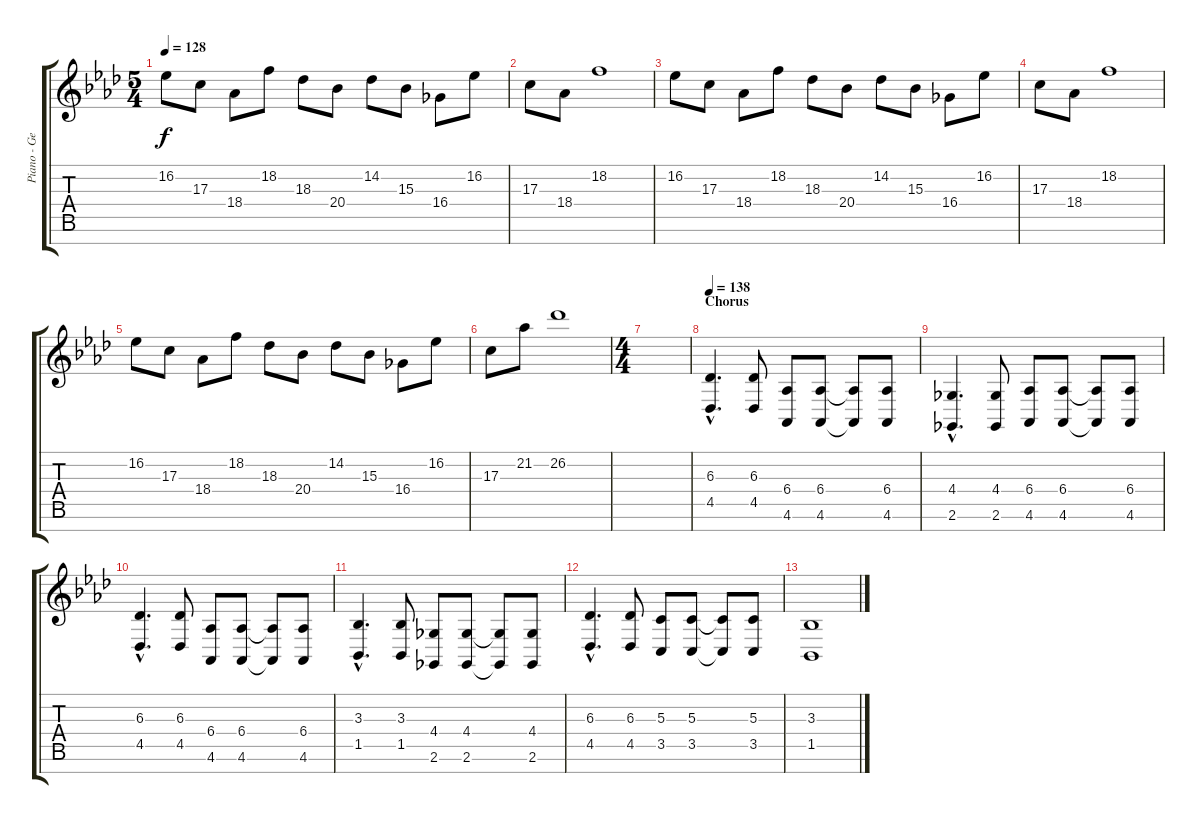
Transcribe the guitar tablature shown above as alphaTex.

\track ("Piano - Geoff Downes" "Piano - Ge") {instrument electricgrandpiano}
\staff {score tabs}
\tuning (E4 B3 G3 D3 A2 E2 B1) {hide}
\ts (5 4)
\tempo 128
\clef g2
\ks ab
16.2.8{dy f} 17.3.8 18.4.8 18.2.8 18.3.8 20.4.8 14.2.8 15.3.8 16.4.8 16.2.8 |
17.3.8 18.4.8 18.2.1 |
16.2.8 17.3.8 18.4.8 18.2.8 18.3.8 20.4.8 14.2.8 15.3.8 16.4.8 16.2.8 |
17.3.8 18.4.8 18.2.1 |
16.2.8 17.3.8 18.4.8 18.2.8 18.3.8 20.4.8 14.2.8 15.3.8 16.4.8 16.2.8 |
17.3.8 21.2.8 26.2.1 |
\ts (4 4)
|
\section ("" "Chorus")
\tempo 138
(6.3{hac} 4.5{hac}).4{d} (6.3 4.5).8 (6.4 4.6).8 (6.4 4.6).8 (6.4{t} 4.6{t}).8 (6.4 4.6).8 |
(4.4{hac} 2.6{hac}).4{d} (4.4 2.6).8 (6.4 4.6).8 (6.4 4.6).8 (6.4{t} 4.6{t}).8 (6.4 4.6).8 |
(6.3{hac} 4.5{hac}).4{d} (6.3 4.5).8 (6.4 4.6).8 (6.4 4.6).8 (6.4{t} 4.6{t}).8 (6.4 4.6).8 |
(3.3{hac} 1.5{hac}).4{d} (3.3 1.5).8 (4.4 2.6).8 (4.4 2.6).8 (4.4{t} 2.6{t}).8 (4.4 2.6).8 |
(6.3{hac} 4.5{hac}).4{d} (6.3 4.5).8 (5.3 3.5).8 (5.3 3.5).8 (5.3{t} 3.5{t}).8 (5.3 3.5).8 |
(3.3 1.5).1
